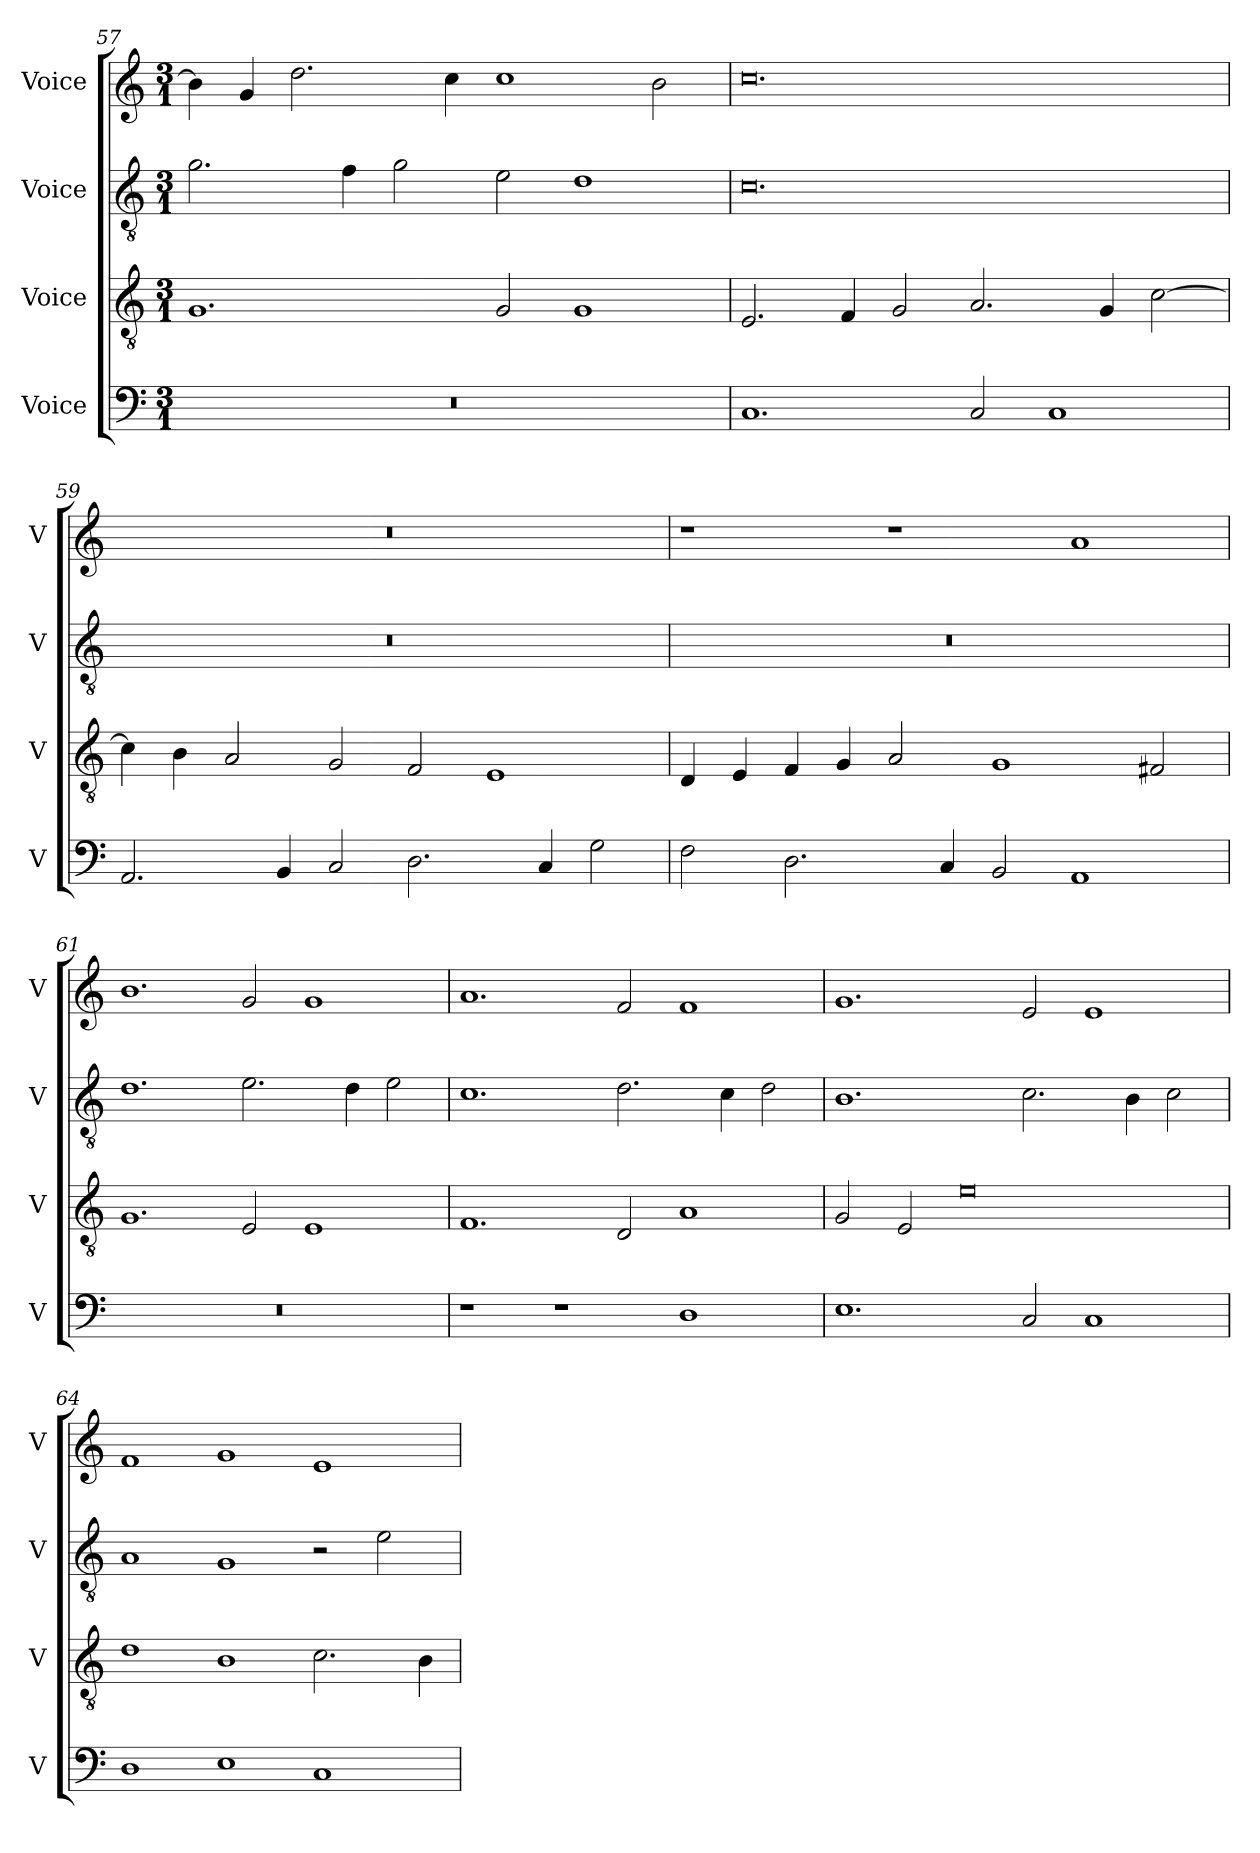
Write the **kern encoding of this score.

**kern	**kern	**kern	**kern
*part4	*part3	*part2	*part1
*staff4	*staff3	*staff2	*staff1
*I"Voice	*I"Voice	*I"Voice	*I"Voice
*I'V	*I'V	*I'V	*I'V
*clefF4	*clefGv2	*clefGv2	*clefG2
*k[]	*k[]	*k[]	*k[]
*M3/1	*M3/1	*M3/1	*M3/1
=57	=57	=57	=57
0.r	1.G	2.g\	4b\]
.	.	.	4g/
.	.	.	2.dd\
.	.	4f\	.
.	.	2g\	.
.	.	.	4cc\
.	2G/	2e\	1cc
.	1G	1d	.
.	.	.	2b\
!!LO:LB:g=z
=58	=58	=58	=58
1.C	2.E/	0.c	0.cc
.	4F/	.	.
.	2G/	.	.
2C/	2.A/	.	.
1C	.	.	.
.	4G/	.	.
.	[2c\	.	.
=59	=59	=59	=59
2.AA/	4c\]	0.r	0.r
.	4B\	.	.
.	2A/	.	.
4BB/	.	.	.
2C/	2G/	.	.
2.D\	2F/	.	.
.	1E	.	.
4C/	.	.	.
2G\	.	.	.
!!LO:PB:g=z
=60	=60	=60	=60
2F\	4D/	0.r	1r
.	4E/	.	.
2.D\	4F/	.	.
.	4G/	.	.
.	2A/	.	1r
4C/	.	.	.
2BB/	1G	.	.
1AA	.	.	1a
.	2F#X/	.	.
=61	=61	=61	=61
0.r	1.G	1.d	1.b
.	2E/	2.e\	2g/
.	1E	.	1g
.	.	4d\	.
.	.	2e\	.
=62	=62	=62	=62
1r	1.F	1.c	1.a
1r	.	.	.
.	2D/	2.d\	2f/
1D	1A	.	1f
.	.	4c\	.
.	.	2d\	.
!!LO:LB:g=z
=63	=63	=63	=63
1.E	2G/	1.B	1.g
.	2E/	.	.
.	0e	.	.
2C/	.	2.c\	2e/
1C	.	.	1e
.	.	4B\	.
.	.	2c\	.
=64	=64	=64	=64
1D	1d	1A	1f
1E	1B	1G	1g
1C	2.c\	2r	1e
.	.	2e\	.
.	4B\	.	.
=	=	=	=
*-	*-	*-	*-
